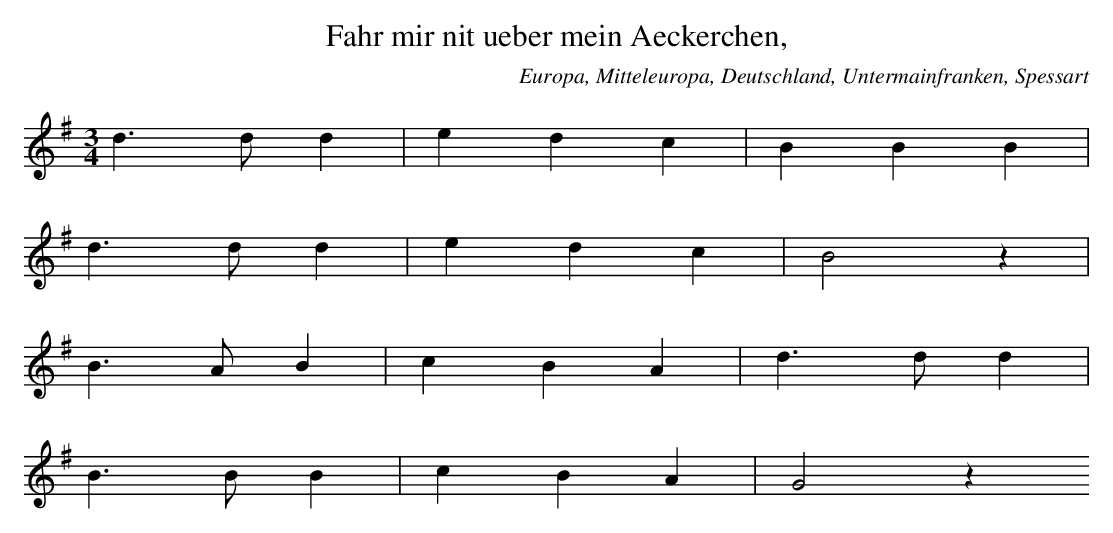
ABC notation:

X:1
T: Fahr mir nit ueber mein Aeckerchen,
O: Europa, Mitteleuropa, Deutschland, Untermainfranken, Spessart
M: 3/4
L: 1/8
K: G
d3dd2 | e2d2c2 | B2B2B2 |
d3dd2 | e2d2c2 | B4z2 |
B3AB2 | c2B2A2 | d3dd2 |
B3BB2 | c2B2A2 | G4z2
